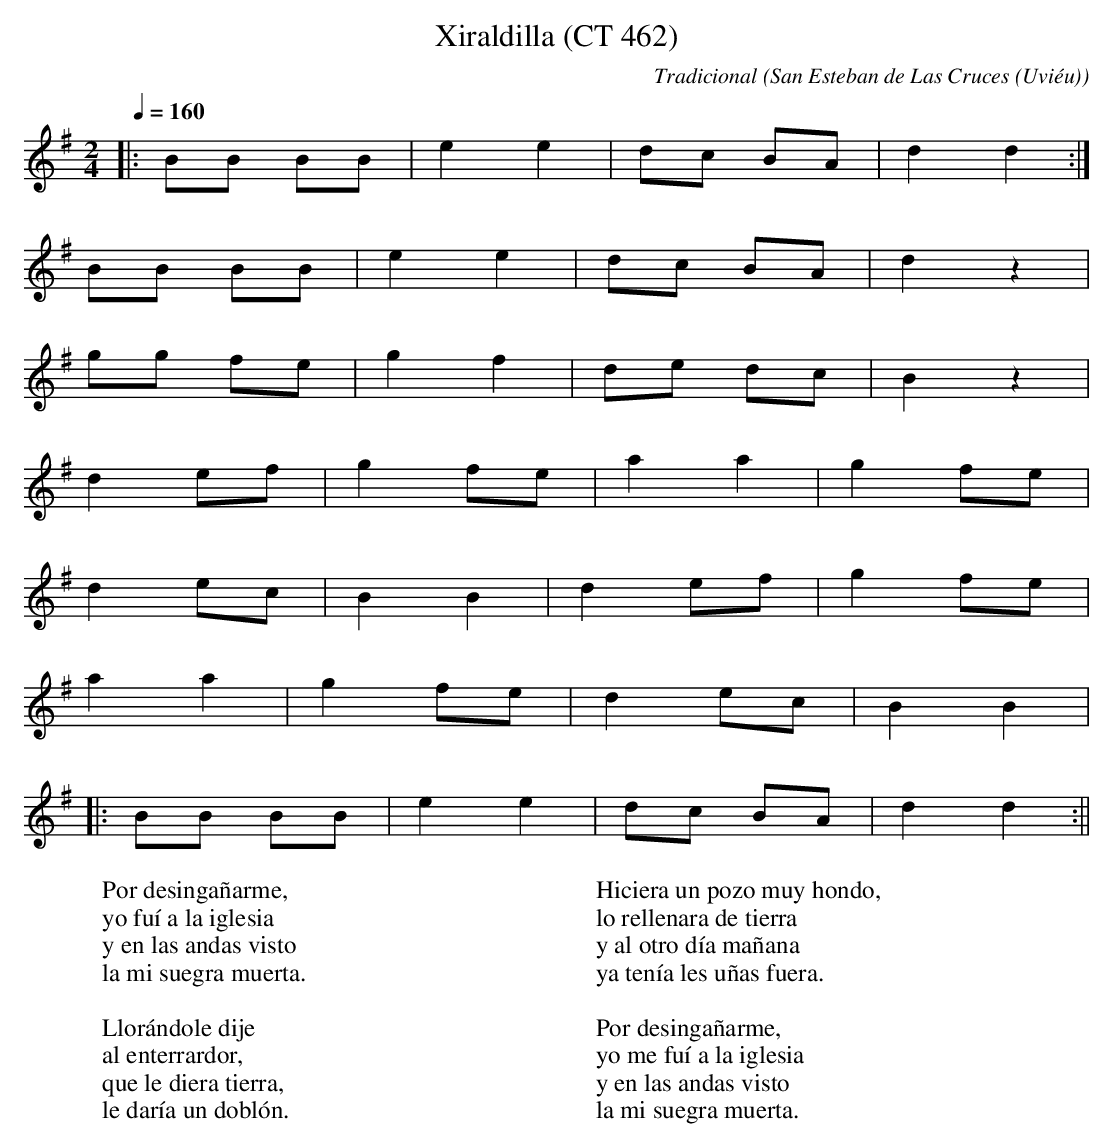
X:1
T:Xiraldilla (CT 462)
C:Tradicional
O:San Esteban de Las Cruces (Uviéu)
M:2/4
L:1/8
Q:1/4=160
K:G
|: BB BB|e2 e2|dc BA|d2 d2 :|
BB BB|e2 e2|dc BA|d2 z2|
gg fe|g2 f2|de dc|B2 z2|
d2 ef|g2 fe|a2 a2|g2 fe|
d2 ec|B2 B2|d2 ef|g2 fe|
a2 a2|g2 fe|d2 ec|B2 B2|
|: BB BB|e2 e2|dc BA|d2 d2 :||
W:Por desingañarme,
W:yo fuí a la iglesia
W:y en las andas visto
W:la mi suegra muerta.
W:
W:Llorándole dije
W:al enterrardor,
W:que le diera tierra,
W:le daría un doblón.
W:
W:Hiciera un pozo muy hondo,
W:lo rellenara de tierra
W:y al otro día mañana
W:ya tenía les uñas fuera.
W:
W:Por desingañarme,
W:yo me fuí a la iglesia
W:y en las andas visto
W:la mi suegra muerta.
W:
